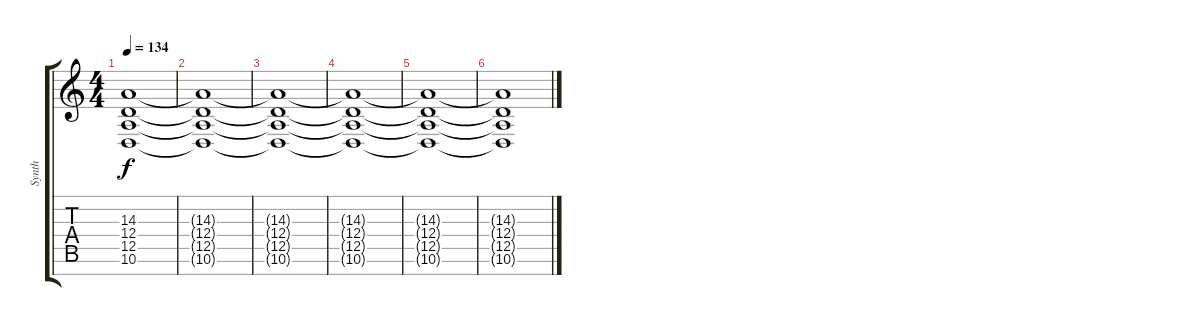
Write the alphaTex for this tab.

\track ("Synth" "Synth") {instrument stringensemble1}
\staff {score tabs}
\tuning (E4 B3 G3 D3 A2 E2 B1) {hide}
\ts (4 4)
\tempo 134
\clef g2
\ks c
(14.3{t} 12.4{t} 12.5{t} 10.6{t}).1{dy f} |
(14.3{t} 12.4{t} 12.5{t} 10.6{t}).1 |
(14.3{t} 12.4{t} 12.5{t} 10.6{t}).1{volume 4} |
(14.3{t} 12.4{t} 12.5{t} 10.6{t}).1 |
(14.3{t} 12.4{t} 12.5{t} 10.6{t}).1 |
(14.3{t} 12.4{t} 12.5{t} 10.6{t}).1
